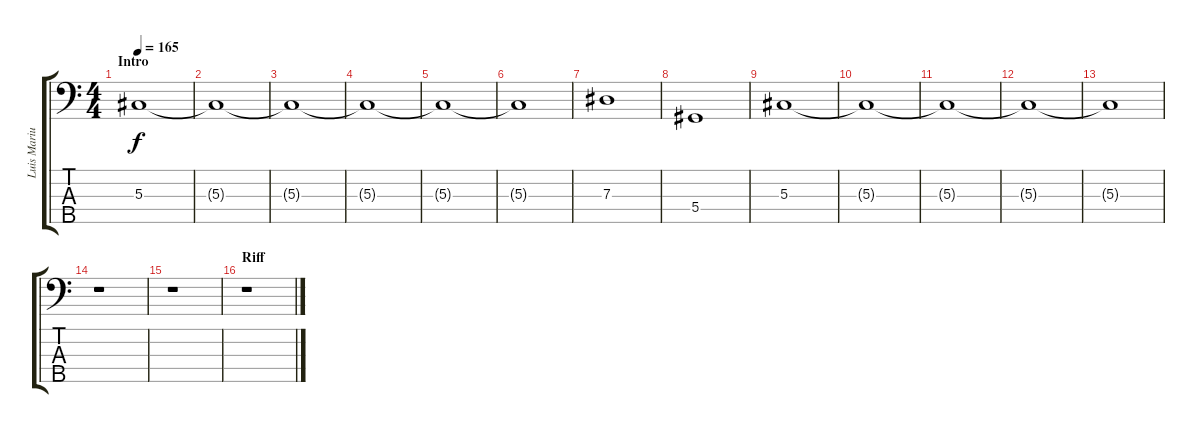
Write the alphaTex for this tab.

\track ("Luis Mariutti" "Luis Mariu") {instrument electricbassfinger}
\staff {score tabs}
\tuning (Gb2 Db2 Ab1 Eb1 Bb0) {hide}
\ts (4 4)
\section ("" "Intro")
\tempo 165
\clef f4
\ks c
5.3.1{dy f instrument electricbassfinger} |
5.3{t}.1 |
5.3{t}.1 |
5.3{t}.1 |
5.3{t}.1 |
5.3{t}.1 |
7.3.1 |
5.4.1 |
5.3.1 |
5.3{t}.1 |
5.3{t}.1 |
5.3{t}.1 |
5.3{t}.1 |
r.1 |
r.1 |
\section ("" "Riff")
r.1
